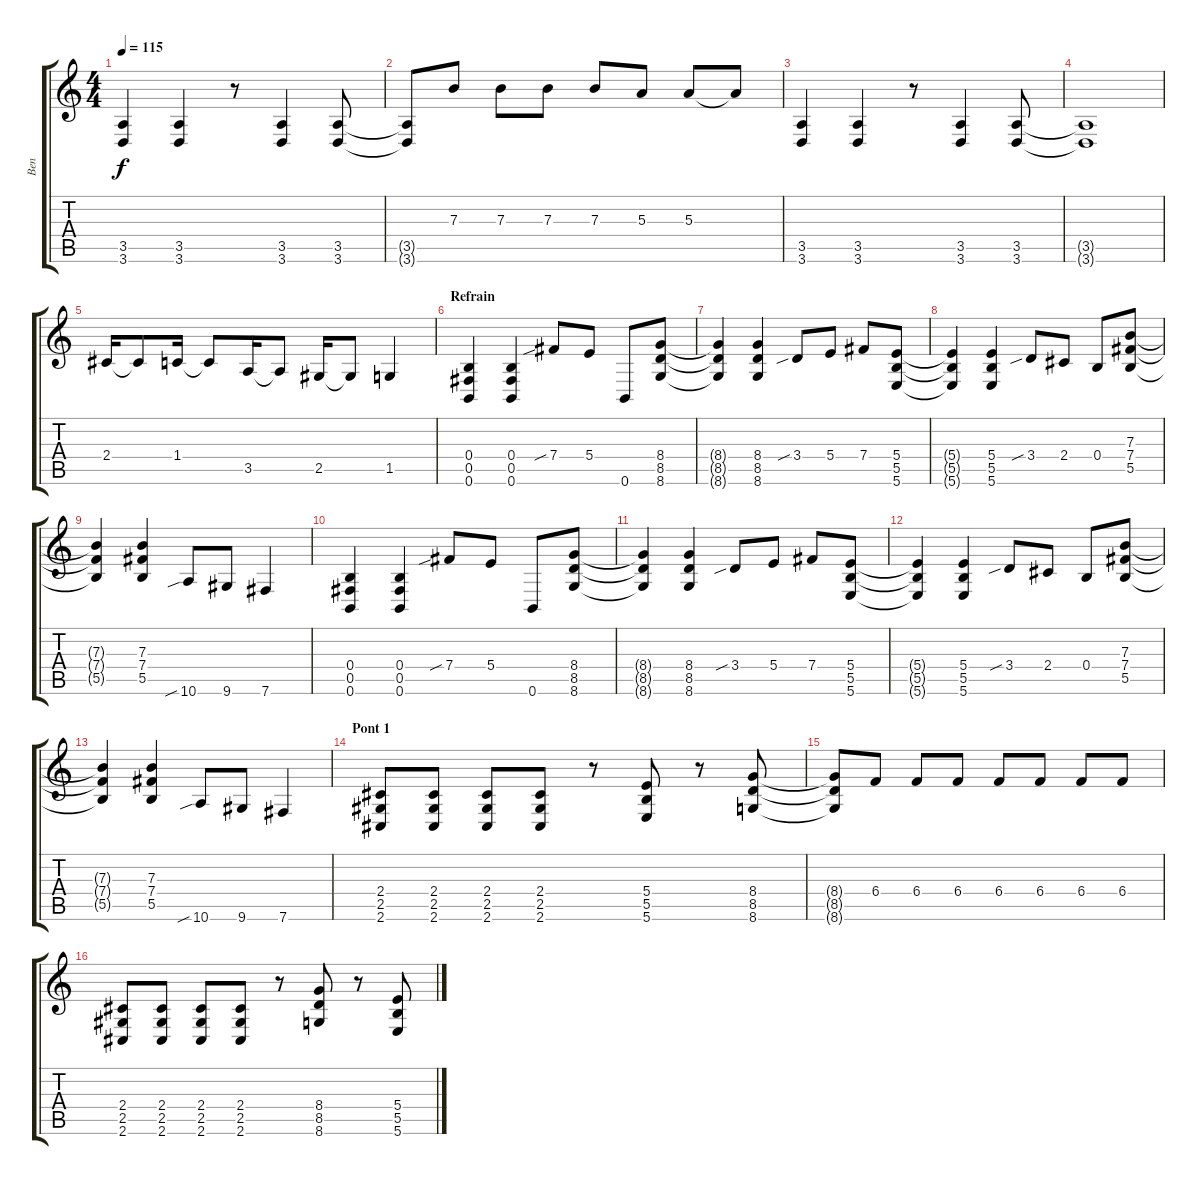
\track ("Ben" "Ben") {instrument distortionguitar}
\staff {score tabs}
\tuning (Db4 Ab3 E3 B2 Gb2 B1) {hide}
\ts (4 4)
\tempo 115
\clef g2
\ks c
(3.5 3.6).4{dy f} (3.5 3.6).4 r.8 (3.5 3.6).4 (3.5 3.6).8 |
(3.5{t} 3.6{t}).8 7.3.8 7.3.8 7.3.8 7.3.8 5.3.8 5.3.8 5.3{t}.8 |
(3.5 3.6).4 (3.5 3.6).4 r.8 (3.5 3.6).4 (3.5 3.6).8 |
(3.5{t} 3.6{t}).1 |
2.4.16 2.4{t}.8 1.4.16 1.4{t}.8 3.5.16 3.5{t}.8 2.5.16 2.5{t}.8 1.5.4 |
\section ("" "Refrain")
(0.4 0.5 0.6).4 (0.4 0.5 0.6).4 7.4{sib}.8 5.4.8 0.6.8 (8.4 8.5 8.6).8 |
(8.4{t} 8.5{t} 8.6{t}).4 (8.4 8.5 8.6).4 3.4{sib}.8 5.4.8 7.4.8 (5.4 5.5 5.6).8 |
(5.4{t} 5.5{t} 5.6{t}).4 (5.4 5.5 5.6).4 3.4{sib}.8 2.4.8 0.4.8 (7.3 7.4 5.5).8 |
(7.3{t} 7.4{t} 5.5{t}).4 (7.3 7.4 5.5).4 10.6{sib}.8 9.6.8 7.6.4 |
(0.4 0.5 0.6).4 (0.4 0.5 0.6).4 7.4{sib}.8 5.4.8 0.6.8 (8.4 8.5 8.6).8 |
(8.4{t} 8.5{t} 8.6{t}).4 (8.4 8.5 8.6).4 3.4{sib}.8 5.4.8 7.4.8 (5.4 5.5 5.6).8 |
(5.4{t} 5.5{t} 5.6{t}).4 (5.4 5.5 5.6).4 3.4{sib}.8 2.4.8 0.4.8 (7.3 7.4 5.5).8 |
(7.3{t} 7.4{t} 5.5{t}).4 (7.3 7.4 5.5).4 10.6{sib}.8 9.6.8 7.6.4 |
\section ("" "Pont 1")
(2.4 2.5 2.6).8 (2.4 2.5 2.6).8 (2.4 2.5 2.6).8 (2.4 2.5 2.6).8 r.8 (5.4 5.5 5.6).8 r.8 (8.4 8.5 8.6).8 |
(8.4{t} 8.5{t} 8.6{t}).8 6.4.8 6.4.8 6.4.8 6.4.8 6.4.8 6.4.8 6.4.8 |
(2.4 2.5 2.6).8 (2.4 2.5 2.6).8 (2.4 2.5 2.6).8 (2.4 2.5 2.6).8 r.8 (8.4 8.5 8.6).8 r.8 (5.4 5.5 5.6).8
